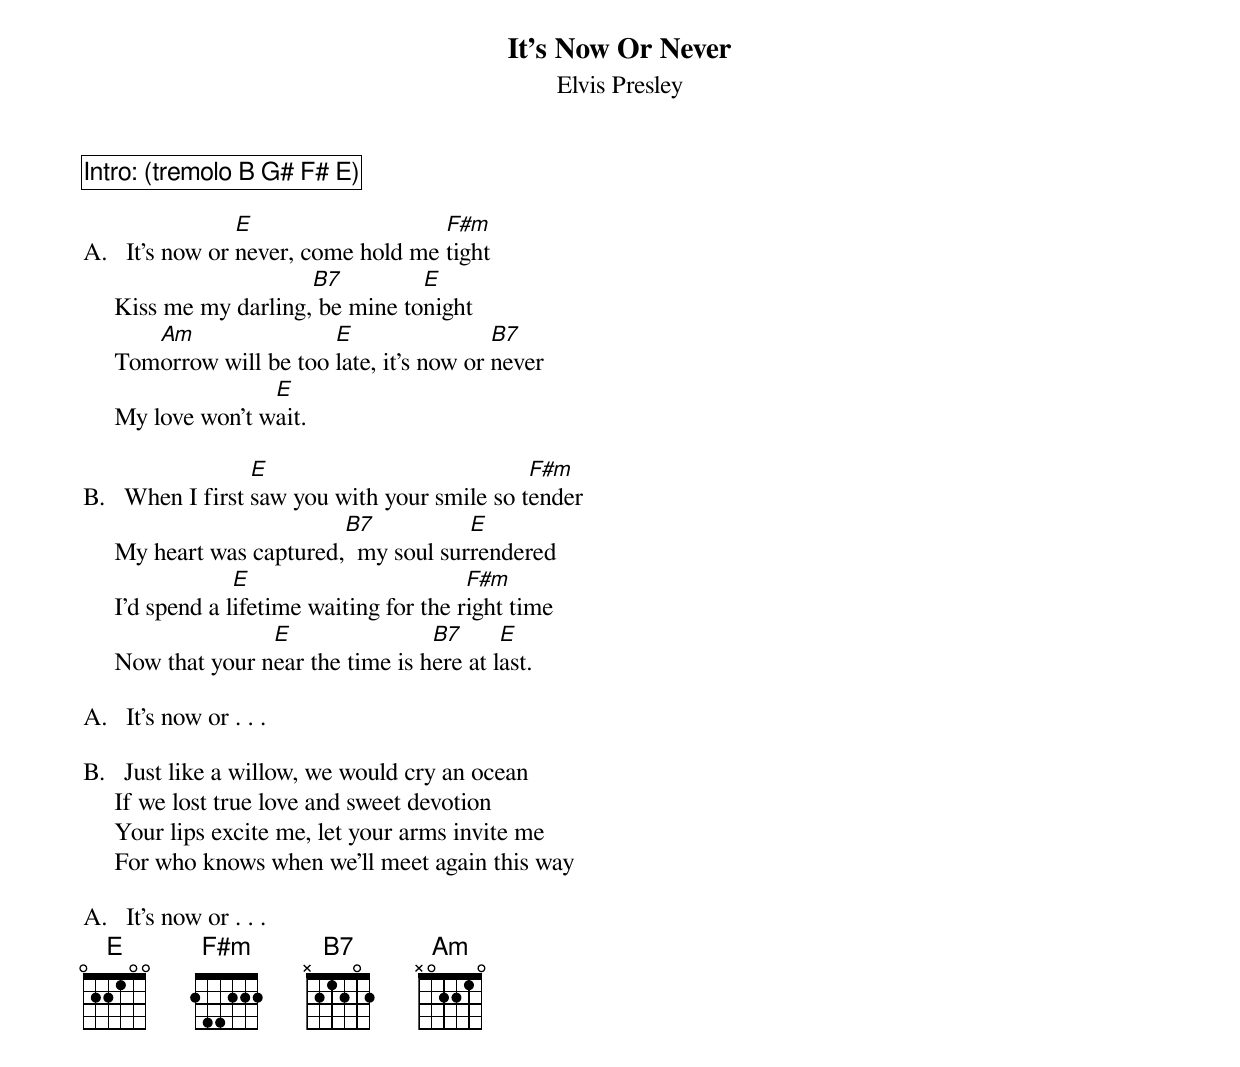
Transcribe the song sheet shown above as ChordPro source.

{t:It's Now Or Never}
{st:Elvis Presley}

{cb:Intro: (tremolo B G# F# E)}

A.   It's now or [E]never, come hold me [F#m]tight
     Kiss me my darling,[B7] be mine to[E]night
     Tom[Am]orrow will be too [E]late, it's now or [B7]never
     My love won't w[E]ait.

B.   When I first [E]saw you with your smile so t[F#m]ender
     My heart was captured,[B7]  my soul sur[E]rendered
     I'd spend a l[E]ifetime waiting for the r[F#m]ight time
     Now that your n[E]ear the time is h[B7]ere at l[E]ast.

A.   It's now or . . .

B.   Just like a willow, we would cry an ocean
     If we lost true love and sweet devotion
     Your lips excite me, let your arms invite me
     For who knows when we'll meet again this way

A.   It's now or . . .
